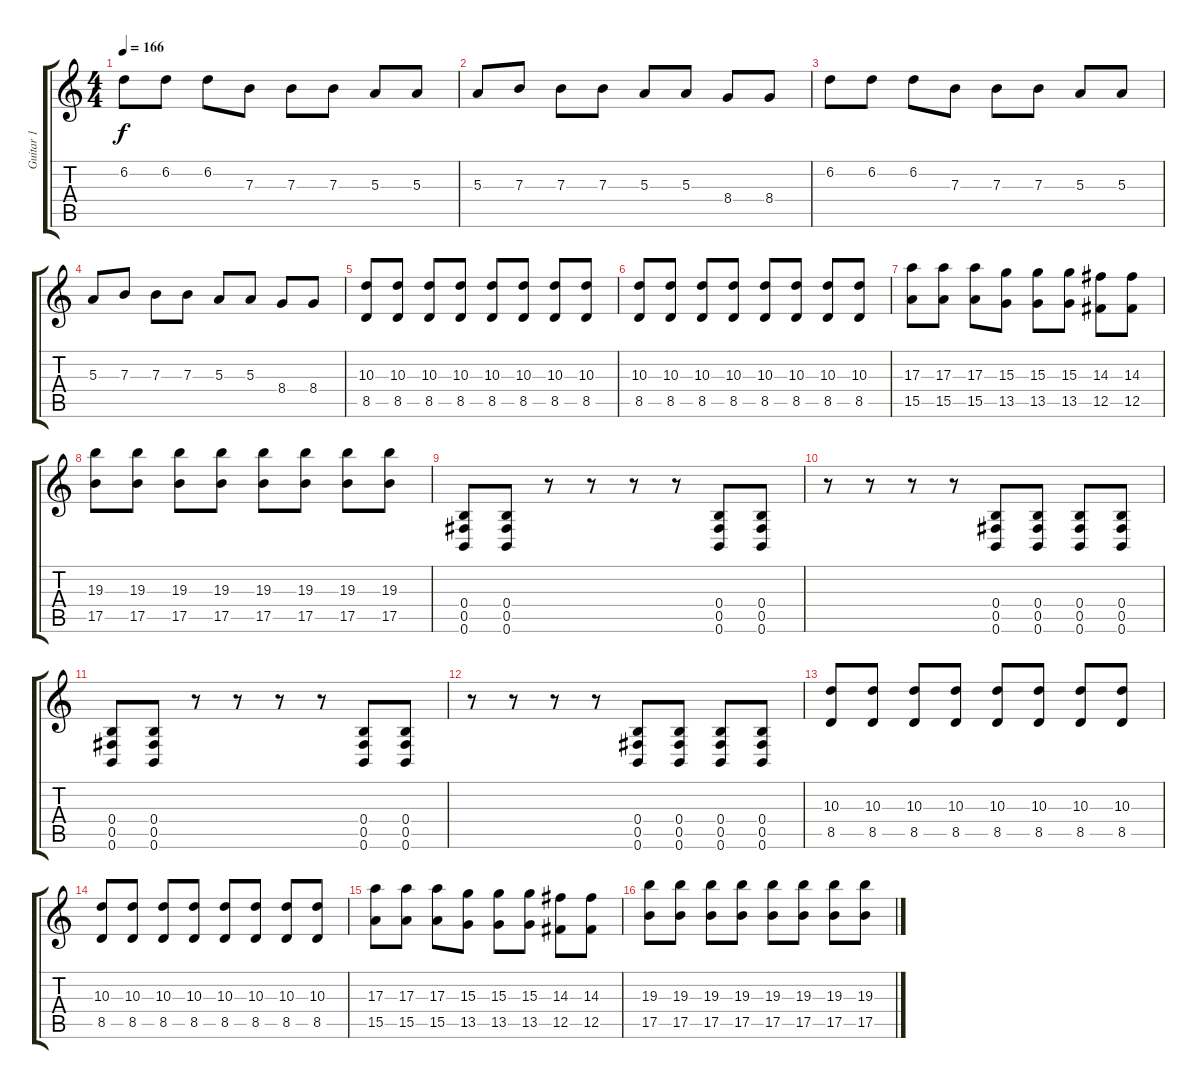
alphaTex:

\track ("Guitar 1" "Guitar 1") {instrument electricguitarmuted}
\staff {score tabs}
\tuning (Db4 Ab3 E3 B2 Gb2 B1) {hide}
\ts (4 4)
\tempo 166
\clef g2
\ks c
6.2.8{dy f} 6.2.8 6.2.8 7.3.8 7.3.8 7.3.8 5.3.8 5.3.8 |
5.3.8 7.3.8 7.3.8 7.3.8 5.3.8 5.3.8 8.4.8 8.4.8 |
6.2.8 6.2.8 6.2.8 7.3.8 7.3.8 7.3.8 5.3.8 5.3.8 |
5.3.8 7.3.8 7.3.8 7.3.8 5.3.8 5.3.8 8.4.8 8.4.8 |
(10.3 8.5).8 (10.3 8.5).8 (10.3 8.5).8 (10.3 8.5).8 (10.3 8.5).8 (10.3 8.5).8 (10.3 8.5).8 (10.3 8.5).8 |
(10.3 8.5).8 (10.3 8.5).8 (10.3 8.5).8 (10.3 8.5).8 (10.3 8.5).8 (10.3 8.5).8 (10.3 8.5).8 (10.3 8.5).8 |
(17.3 15.5).8 (17.3 15.5).8 (17.3 15.5).8 (15.3 13.5).8 (15.3 13.5).8 (15.3 13.5).8 (14.3 12.5).8 (14.3 12.5).8 |
(19.3 17.5).8 (19.3 17.5).8 (19.3 17.5).8 (19.3 17.5).8 (19.3 17.5).8 (19.3 17.5).8 (19.3 17.5).8 (19.3 17.5).8 |
(0.4 0.5 0.6).8 (0.4 0.5 0.6).8 r.8 r.8 r.8 r.8 (0.4 0.5 0.6).8 (0.4 0.5 0.6).8 |
r.8 r.8 r.8 r.8 (0.4 0.5 0.6).8 (0.4 0.5 0.6).8 (0.4 0.5 0.6).8 (0.4 0.5 0.6).8 |
(0.4 0.5 0.6).8 (0.4 0.5 0.6).8 r.8 r.8 r.8 r.8 (0.4 0.5 0.6).8 (0.4 0.5 0.6).8 |
r.8 r.8 r.8 r.8 (0.4 0.5 0.6).8 (0.4 0.5 0.6).8 (0.4 0.5 0.6).8 (0.4 0.5 0.6).8 |
(10.3 8.5).8 (10.3 8.5).8 (10.3 8.5).8 (10.3 8.5).8 (10.3 8.5).8 (10.3 8.5).8 (10.3 8.5).8 (10.3 8.5).8 |
(10.3 8.5).8 (10.3 8.5).8 (10.3 8.5).8 (10.3 8.5).8 (10.3 8.5).8 (10.3 8.5).8 (10.3 8.5).8 (10.3 8.5).8 |
(17.3 15.5).8 (17.3 15.5).8 (17.3 15.5).8 (15.3 13.5).8 (15.3 13.5).8 (15.3 13.5).8 (14.3 12.5).8 (14.3 12.5).8 |
(19.3 17.5).8 (19.3 17.5).8 (19.3 17.5).8 (19.3 17.5).8 (19.3 17.5).8 (19.3 17.5).8 (19.3 17.5).8 (19.3 17.5).8
